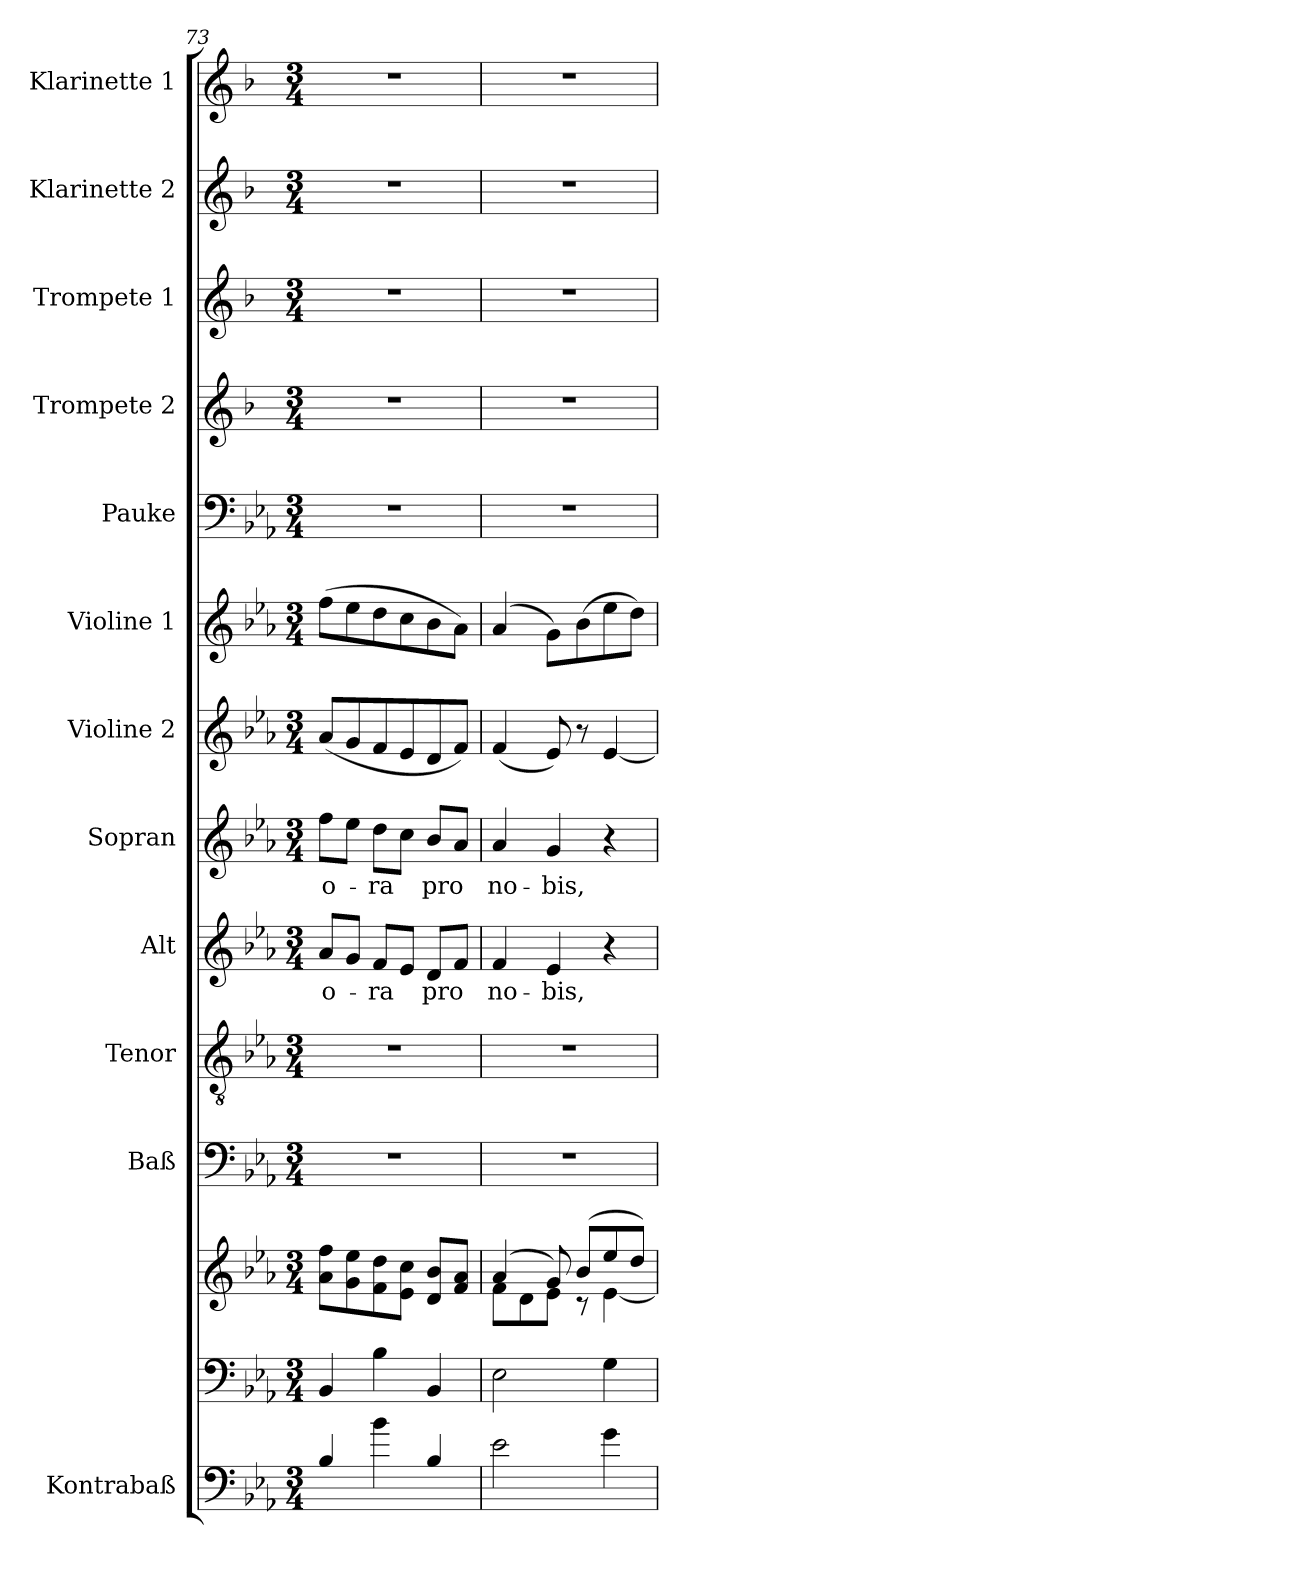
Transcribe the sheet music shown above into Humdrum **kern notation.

**kern	**kern	**kern	**kern	**kern	**kern	**text	**kern	**text	**kern	**kern	**kern	**kern	**kern	**kern	**kern
*part13	*part12	*part12	*part11	*part10	*part9	*part9	*part8	*part8	*part7	*part6	*part5	*part4	*part3	*part2	*part1
*staff14	*staff13	*staff12	*staff11	*staff10	*staff9	*staff9	*staff8	*staff8	*staff7	*staff6	*staff5	*staff4	*staff3	*staff2	*staff1
*I"Kontrabaß	*	*	*I"Baß	*I"Tenor	*I"Alt	*	*I"Sopran	*	*I"Violine 2	*I"Violine 1	*I"Pauke	*I"Trompete 2	*I"Trompete 1	*I"Klarinette 2	*I"Klarinette 1
*	*	*	*	*	*	*	*	*	*I'Vln	*I'Vln	*	*I'Tpt	*I'Tpt	*	*
*clefF4	*clefF4	*clefG2	*clefF4	*clefGv2	*clefG2	*	*clefG2	*	*clefG2	*clefG2	*clefF4	*clefG2	*clefG2	*clefG2	*clefG2
*ITrd7c12	*	*	*	*	*	*	*	*	*	*	*	*ITrd1c2	*ITrd1c2	*ITrd1c2	*ITrd1c2
*k[b-e-a-]	*k[b-e-a-]	*k[b-e-a-]	*k[b-e-a-]	*k[b-e-a-]	*k[b-e-a-]	*	*k[b-e-a-]	*	*k[b-e-a-]	*k[b-e-a-]	*k[b-e-a-]	*k[b-e-a-]	*k[b-e-a-]	*k[b-e-a-]	*k[b-e-a-]
*E-:	*E-:	*E-:	*E-:	*E-:	*E-:	*	*E-:	*	*E-:	*E-:	*E-:	*E-:	*E-:	*E-:	*E-:
*M3/4	*M3/4	*M3/4	*M3/4	*M3/4	*M3/4	*	*M3/4	*	*M3/4	*M3/4	*M3/4	*M3/4	*M3/4	*M3/4	*M3/4
=73	=73	=73	=73	=73	=73	=73	=73	=73	=73	=73	=73	=73	=73	=73	=73
!	!	!	!	!	!	!LO:LY:b	!	!LO:LY:b	!	!	!	!	!	!	!
4BB-/	4BB-/	8a-\ 8ff\L	2.r	2.r	8a-/L	o-	8ff\L	o-	(<8a-/L	(>8ff\L	2.r	2.r	2.r	2.r	2.r
.	.	8g\ 8ee-\	.	.	8g/J	.	8ee-\J	.	8g/	8ee-\	.	.	.	.	.
!	!	!	!	!	!	!LO:LY:b	!	!LO:LY:b	!	!	!	!	!	!	!
4B-\	4B-\	8f\ 8dd\	.	.	8f/L	-ra	8dd\L	-ra	8f/	8dd\	.	.	.	.	.
.	.	8e-\ 8cc\J	.	.	8e-/J	.	8cc\J	.	8e-/	8cc\	.	.	.	.	.
!	!	!	!	!	!	!LO:LY:b	!	!LO:LY:b	!	!	!	!	!	!	!
4BB-/	4BB-/	8d/ 8b-/L	.	.	8d/L	pro	8b-/L	pro	8d/	8b-\	.	.	.	.	.
.	.	8f/ 8a-/J	.	.	8f/J	.	8a-/J	.	8f/J)	8a-\J)	.	.	.	.	.
=74	=74	=74	=74	=74	=74	=74	=74	=74	=74	=74	=74	=74	=74	=74	=74
*	*	*^	*	*	*	*	*	*	*	*	*	*	*	*	*
!	!	!	!	!	!	!	!LO:LY:b	!	!LO:LY:b	!	!	!	!	!	!	!
2E-\	2E-\	(4a-/	8f\L	2.r	2.r	4f/	no-	4a-/	no-	(<4f/	(4a-/	2.r	2.r	2.r	2.r	2.r
.	.	.	8d\	.	.	.	.	.	.	.	.	.	.	.	.	.
!	!	!	!	!	!	!	!LO:LY:b	!	!LO:LY:b	!	!	!	!	!	!	!
.	.	8g/)	8e-\J	.	.	4e-/	-bis,	4g/	-bis,	8e-/)	8g\L)	.	.	.	.	.
.	.	(>8b-/L	8rc	.	.	.	.	.	.	8r	(>8b-\	.	.	.	.	.
4G\	4G\	8ee-/	[<4e-\	.	.	4r	.	4r	.	[4e-/	8ee-\	.	.	.	.	.
.	.	8dd/J)	.	.	.	.	.	.	.	.	8dd\J)	.	.	.	.	.
*	*	*v	*v	*	*	*	*	*	*	*	*	*	*	*	*	*
=	=	=	=	=	=	=	=	=	=	=	=	=	=	=	=
*-	*-	*-	*-	*-	*-	*-	*-	*-	*-	*-	*-	*-	*-	*-	*-
